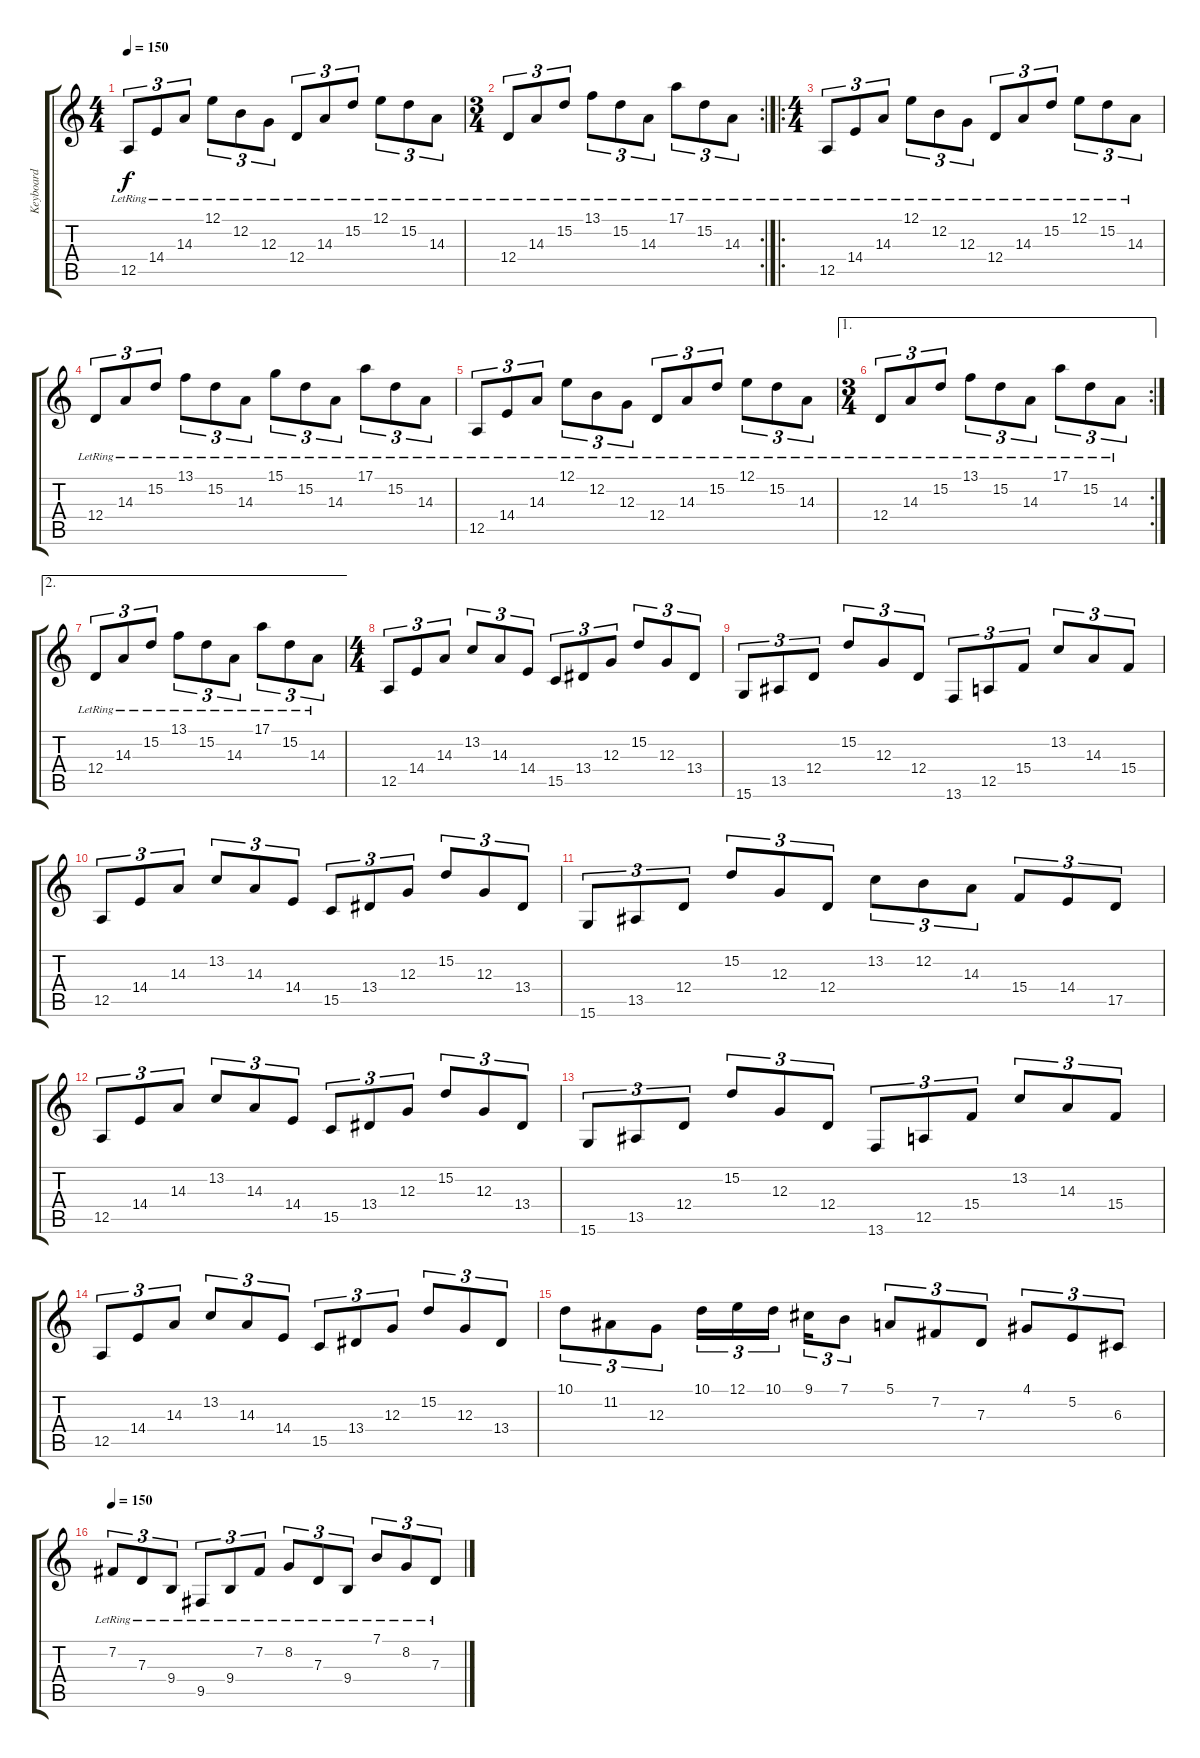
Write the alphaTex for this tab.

\track ("Keyboard" "Keyboard") {instrument musicbox}
\staff {score tabs}
\tuning (E4 B3 G3 D3 A2 E2) {hide}
\ts (4 4)
\tempo 150
\clef g2
\ks c
12.5{lr}.8{tu (3 2) dy f} 14.4{lr}.8{tu (3 2)} 14.3{lr}.8{tu (3 2)} 12.1{lr}.8{tu (3 2)} 12.2{lr}.8{tu (3 2)} 12.3{lr}.8{tu (3 2)} 12.4{lr}.8{tu (3 2)} 14.3{lr}.8{tu (3 2)} 15.2{lr}.8{tu (3 2)} 12.1{lr}.8{tu (3 2)} 15.2{lr}.8{tu (3 2)} 14.3{lr}.8{tu (3 2)} |
\rc 2
\ts (3 4)
12.4{lr}.8{tu (3 2)} 14.3{lr}.8{tu (3 2)} 15.2{lr}.8{tu (3 2)} 13.1{lr}.8{tu (3 2)} 15.2{lr}.8{tu (3 2)} 14.3{lr}.8{tu (3 2)} 17.1{lr}.8{tu (3 2)} 15.2{lr}.8{tu (3 2)} 14.3{lr}.8{tu (3 2)} |
\ro
\ts (4 4)
12.5{lr}.8{tu (3 2)} 14.4{lr}.8{tu (3 2)} 14.3{lr}.8{tu (3 2)} 12.1{lr}.8{tu (3 2)} 12.2{lr}.8{tu (3 2)} 12.3{lr}.8{tu (3 2)} 12.4{lr}.8{tu (3 2)} 14.3{lr}.8{tu (3 2)} 15.2{lr}.8{tu (3 2)} 12.1{lr}.8{tu (3 2)} 15.2{lr}.8{tu (3 2)} 14.3{lr}.8{tu (3 2)} |
12.4{lr}.8{tu (3 2)} 14.3{lr}.8{tu (3 2)} 15.2{lr}.8{tu (3 2)} 13.1{lr}.8{tu (3 2)} 15.2{lr}.8{tu (3 2)} 14.3{lr}.8{tu (3 2)} 15.1{lr}.8{tu (3 2)} 15.2{lr}.8{tu (3 2)} 14.3{lr}.8{tu (3 2)} 17.1{lr}.8{tu (3 2)} 15.2{lr}.8{tu (3 2)} 14.3{lr}.8{tu (3 2)} |
12.5{lr}.8{tu (3 2)} 14.4{lr}.8{tu (3 2)} 14.3{lr}.8{tu (3 2)} 12.1{lr}.8{tu (3 2)} 12.2{lr}.8{tu (3 2)} 12.3{lr}.8{tu (3 2)} 12.4{lr}.8{tu (3 2)} 14.3{lr}.8{tu (3 2)} 15.2{lr}.8{tu (3 2)} 12.1{lr}.8{tu (3 2)} 15.2{lr}.8{tu (3 2)} 14.3{lr}.8{tu (3 2)} |
\ae 1
\rc 2
\ts (3 4)
12.4{lr}.8{tu (3 2)} 14.3{lr}.8{tu (3 2)} 15.2{lr}.8{tu (3 2)} 13.1{lr}.8{tu (3 2)} 15.2{lr}.8{tu (3 2)} 14.3{lr}.8{tu (3 2)} 17.1{lr}.8{tu (3 2)} 15.2{lr}.8{tu (3 2)} 14.3{lr}.8{tu (3 2)} |
\ae 2
12.4{lr}.8{tu (3 2)} 14.3{lr}.8{tu (3 2)} 15.2{lr}.8{tu (3 2)} 13.1{lr}.8{tu (3 2)} 15.2{lr}.8{tu (3 2)} 14.3{lr}.8{tu (3 2)} 17.1{lr}.8{tu (3 2)} 15.2{lr}.8{tu (3 2)} 14.3{lr}.8{tu (3 2)} |
\ts (4 4)
12.5.8{tu (3 2)} 14.4.8{tu (3 2)} 14.3.8{tu (3 2)} 13.2.8{tu (3 2)} 14.3.8{tu (3 2)} 14.4.8{tu (3 2)} 15.5.8{tu (3 2)} 13.4.8{tu (3 2)} 12.3.8{tu (3 2)} 15.2.8{tu (3 2)} 12.3.8{tu (3 2)} 13.4.8{tu (3 2)} |
15.6.8{tu (3 2)} 13.5.8{tu (3 2)} 12.4.8{tu (3 2)} 15.2.8{tu (3 2)} 12.3.8{tu (3 2)} 12.4.8{tu (3 2)} 13.6.8{tu (3 2)} 12.5.8{tu (3 2)} 15.4.8{tu (3 2)} 13.2.8{tu (3 2)} 14.3.8{tu (3 2)} 15.4.8{tu (3 2)} |
12.5.8{tu (3 2)} 14.4.8{tu (3 2)} 14.3.8{tu (3 2)} 13.2.8{tu (3 2)} 14.3.8{tu (3 2)} 14.4.8{tu (3 2)} 15.5.8{tu (3 2)} 13.4.8{tu (3 2)} 12.3.8{tu (3 2)} 15.2.8{tu (3 2)} 12.3.8{tu (3 2)} 13.4.8{tu (3 2)} |
15.6.8{tu (3 2)} 13.5.8{tu (3 2)} 12.4.8{tu (3 2)} 15.2.8{tu (3 2)} 12.3.8{tu (3 2)} 12.4.8{tu (3 2)} 13.2.8{tu (3 2)} 12.2.8{tu (3 2)} 14.3.8{tu (3 2)} 15.4.8{tu (3 2)} 14.4.8{tu (3 2)} 17.5.8{tu (3 2)} |
12.5.8{tu (3 2)} 14.4.8{tu (3 2)} 14.3.8{tu (3 2)} 13.2.8{tu (3 2)} 14.3.8{tu (3 2)} 14.4.8{tu (3 2)} 15.5.8{tu (3 2)} 13.4.8{tu (3 2)} 12.3.8{tu (3 2)} 15.2.8{tu (3 2)} 12.3.8{tu (3 2)} 13.4.8{tu (3 2)} |
15.6.8{tu (3 2)} 13.5.8{tu (3 2)} 12.4.8{tu (3 2)} 15.2.8{tu (3 2)} 12.3.8{tu (3 2)} 12.4.8{tu (3 2)} 13.6.8{tu (3 2)} 12.5.8{tu (3 2)} 15.4.8{tu (3 2)} 13.2.8{tu (3 2)} 14.3.8{tu (3 2)} 15.4.8{tu (3 2)} |
12.5.8{tu (3 2)} 14.4.8{tu (3 2)} 14.3.8{tu (3 2)} 13.2.8{tu (3 2)} 14.3.8{tu (3 2)} 14.4.8{tu (3 2)} 15.5.8{tu (3 2)} 13.4.8{tu (3 2)} 12.3.8{tu (3 2)} 15.2.8{tu (3 2)} 12.3.8{tu (3 2)} 13.4.8{tu (3 2)} |
10.1.8{tu (3 2)} 11.2.8{tu (3 2)} 12.3.8{tu (3 2)} 10.1.16{tu (3 2)} 12.1.16{tu (3 2)} 10.1.16{tu (3 2)} 9.1.16{tu (3 2)} 7.1.8{tu (3 2)} 5.1.8{tu (3 2)} 7.2.8{tu (3 2)} 7.3.8{tu (3 2)} 4.1.8{tu (3 2)} 5.2.8{tu (3 2)} 6.3.8{tu (3 2)} |
\tempo 150
7.2{lr}.8{tu (3 2)} 7.3{lr}.8{tu (3 2)} 9.4{lr}.8{tu (3 2)} 9.5{lr}.8{tu (3 2)} 9.4{lr}.8{tu (3 2)} 7.2{lr}.8{tu (3 2)} 8.2{lr}.8{tu (3 2)} 7.3{lr}.8{tu (3 2)} 9.4{lr}.8{tu (3 2)} 7.1{lr}.8{tu (3 2)} 8.2{lr}.8{tu (3 2)} 7.3{lr}.8{tu (3 2)}
